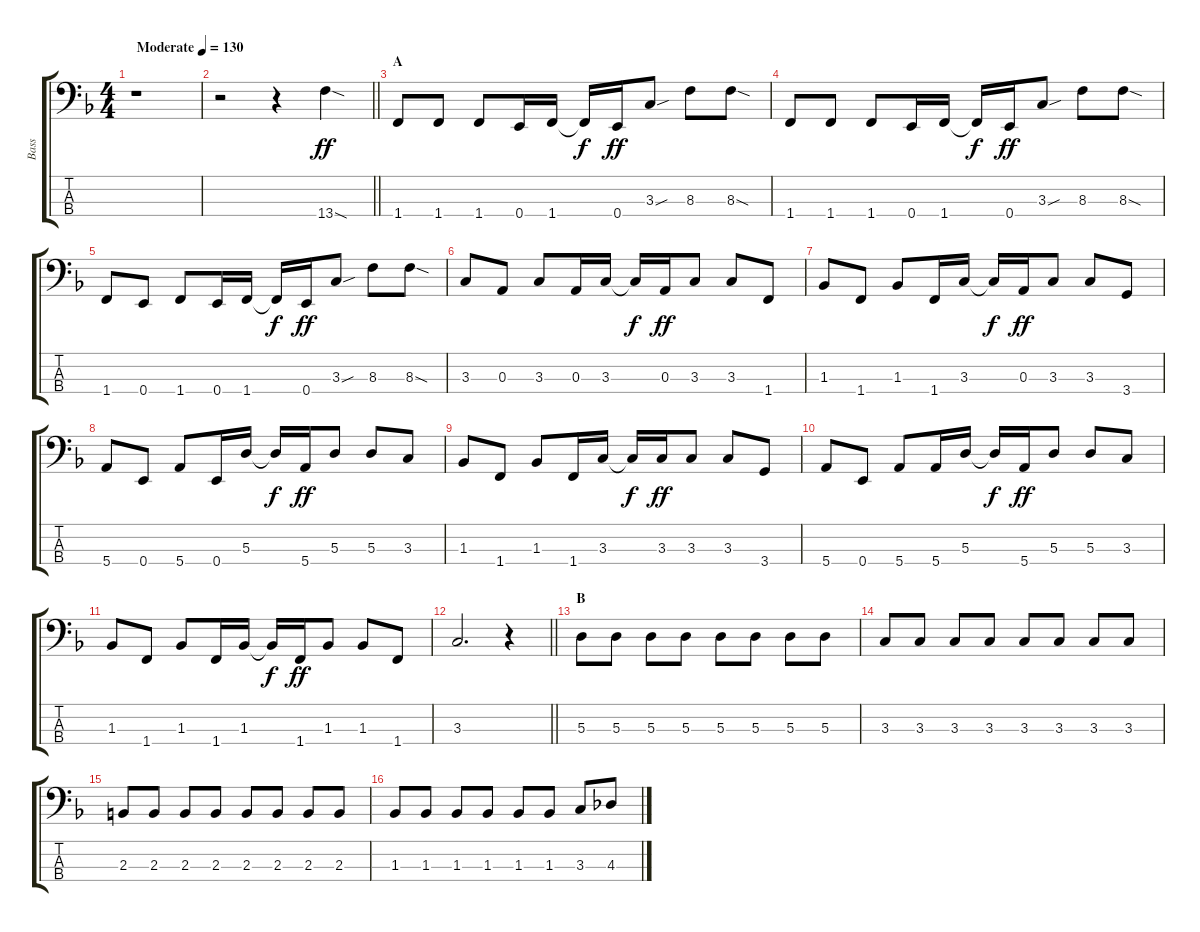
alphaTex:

\track ("Bass" "Bass") {instrument electricbasspick}
\staff {score tabs}
\tuning (G2 D2 A1 E1) {hide}
\ts (4 4)
\tempo (130 "Moderate")
\clef f4
\ks f
r.1{dy ff instrument electricbasspick} |
\barLineRight lightlight
r.2 r.4 13.4{sod}.4 |
\section ("" "A")
1.4.8 1.4.8 1.4.8 0.4.16 1.4.16 1.4{t}.16{dy f} 0.4.16{dy ff} 3.3{sou}.8 8.3.8 8.3{sod}.8 |
1.4.8 1.4.8 1.4.8 0.4.16 1.4.16 1.4{t}.16{dy f} 0.4.16{dy ff} 3.3{sou}.8 8.3.8 8.3{sod}.8 |
1.4.8 0.4.8 1.4.8 0.4.16 1.4.16 1.4{t}.16{dy f} 0.4.16{dy ff} 3.3{sou}.8 8.3.8 8.3{sod}.8 |
3.3.8 0.3.8 3.3.8 0.3.16 3.3.16 3.3{t}.16{dy f} 0.3.16{dy ff} 3.3.8 3.3.8 1.4.8 |
1.3.8 1.4.8 1.3.8 1.4.16 3.3.16 3.3{t}.16{dy f} 0.3.16{dy ff} 3.3.8 3.3.8 3.4.8 |
5.4.8 0.4.8 5.4.8 0.4.16 5.3.16 5.3{t}.16{dy f} 5.4.16{dy ff} 5.3.8 5.3.8 3.3.8 |
1.3.8 1.4.8 1.3.8 1.4.16 3.3.16 3.3{t}.16{dy f} 3.3.16{dy ff} 3.3.8 3.3.8 3.4.8 |
5.4.8 0.4.8 5.4.8 5.4.16 5.3.16 5.3{t}.16{dy f} 5.4.16{dy ff} 5.3.8 5.3.8 3.3.8 |
1.3.8 1.4.8 1.3.8 1.4.16 1.3.16 1.3{t}.16{dy f} 1.4.16{dy ff} 1.3.8 1.3.8 1.4.8 |
\barLineRight lightlight
3.3.2{d} r.4 |
\section ("" "B")
5.3.8 5.3.8 5.3.8 5.3.8 5.3.8 5.3.8 5.3.8 5.3.8 |
3.3.8 3.3.8 3.3.8 3.3.8 3.3.8 3.3.8 3.3.8 3.3.8 |
2.3.8 2.3.8 2.3.8 2.3.8 2.3.8 2.3.8 2.3.8 2.3.8 |
1.3.8 1.3.8 1.3.8 1.3.8 1.3.8 1.3.8 3.3.8 4.3.8
